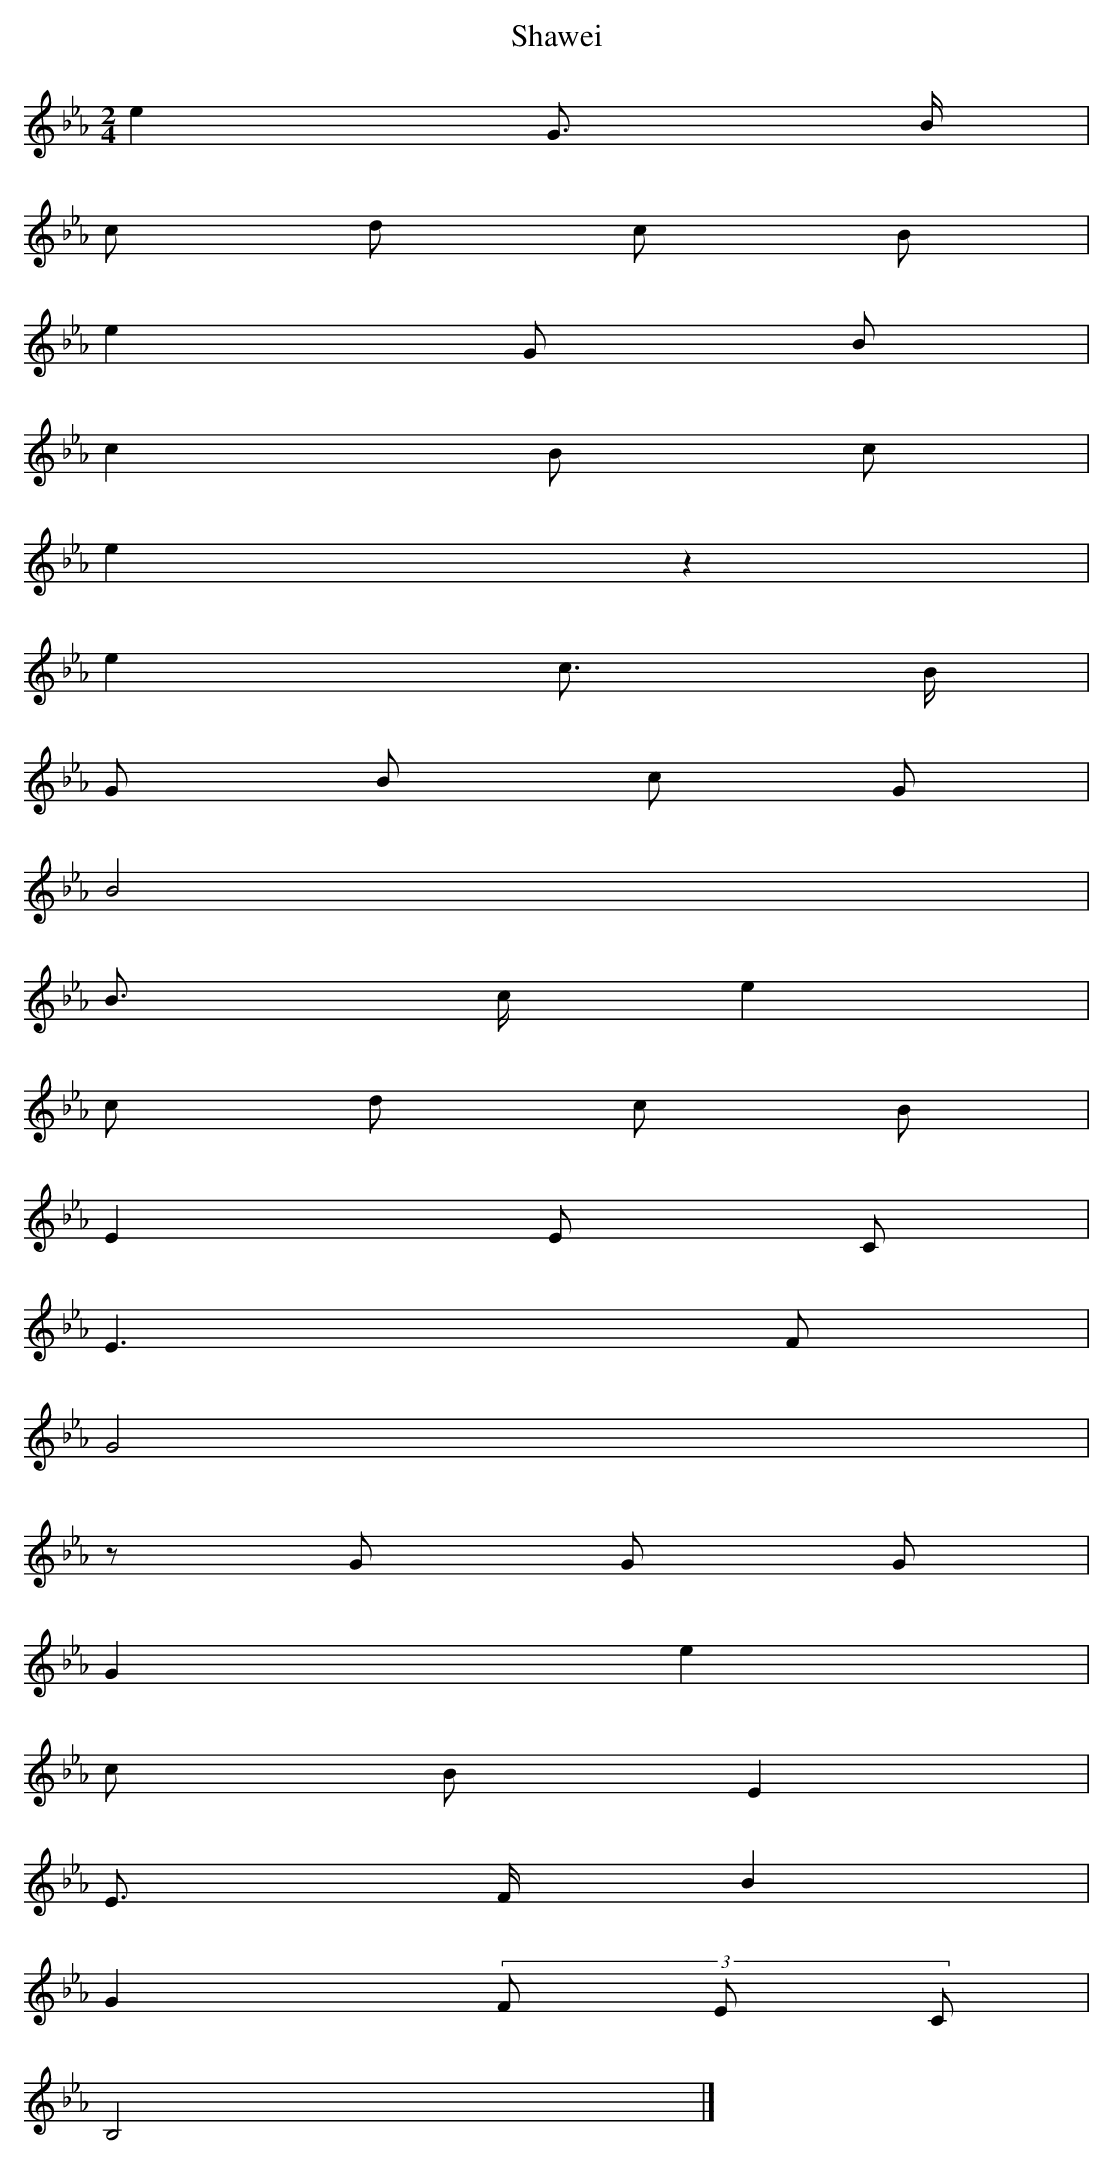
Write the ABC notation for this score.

X:1
T: Shawei
L: 1/8
M: 2/4
K: Eb
e2G3/ B/ [I:setbarnb 1]|
c d c B |
e2G B |
c2B c |
e2z2 |
e2c3/ B/ |
G B c G |
B4 |
B> ce2 |
c d c B |
E2E C |
E3F |
G4 |
z G G G |
G2e2 |
c BE2 |
E> FB2 |
G2(3F E C |
B,4 |]
